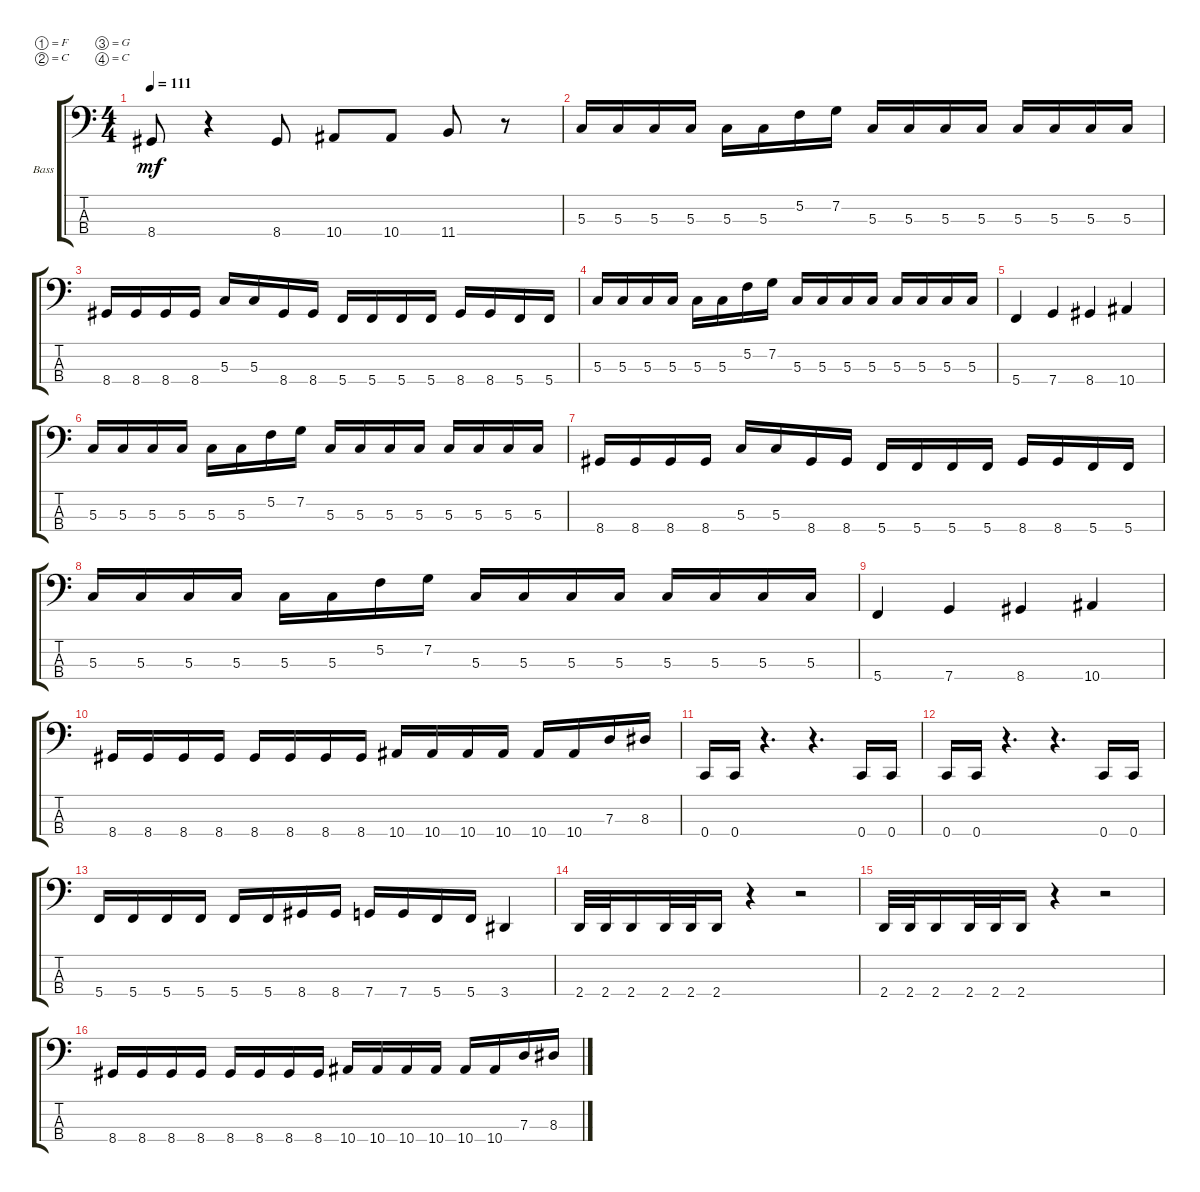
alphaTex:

\defaultSystemsLayout 4
\bracketExtendMode groupsimilarinstruments
\firstSystemTrackNameOrientation horizontal
\otherSystemsTrackNameOrientation horizontal
\track ("Bass" "Bass") {instrument electricbassfinger}
\staff {score tabs}
\tuning (F2 C2 G1 C1)
\ts (4 4)
\tempo 111
\clef f4
\ks c
8.4.8{dy mf} r.4 8.4.8 10.4.8 10.4.8 11.4.8 r.8 |
5.3.16 5.3.16 5.3.16 5.3.16 5.3.16 5.3.16 5.2.16 7.2.16 5.3.16 5.3.16 5.3.16 5.3.16 5.3.16 5.3.16 5.3.16 5.3.16 |
8.4.16 8.4.16 8.4.16 8.4.16 5.3.16 5.3.16 8.4.16 8.4.16 5.4.16 5.4.16 5.4.16 5.4.16 8.4.16 8.4.16 5.4.16 5.4.16 |
5.3.16 5.3.16 5.3.16 5.3.16 5.3.16 5.3.16 5.2.16 7.2.16 5.3.16 5.3.16 5.3.16 5.3.16 5.3.16 5.3.16 5.3.16 5.3.16 |
5.4.4 7.4.4 8.4.4 10.4.4 |
5.3.16 5.3.16 5.3.16 5.3.16 5.3.16 5.3.16 5.2.16 7.2.16 5.3.16 5.3.16 5.3.16 5.3.16 5.3.16 5.3.16 5.3.16 5.3.16 |
8.4.16 8.4.16 8.4.16 8.4.16 5.3.16 5.3.16 8.4.16 8.4.16 5.4.16 5.4.16 5.4.16 5.4.16 8.4.16 8.4.16 5.4.16 5.4.16 |
5.3.16 5.3.16 5.3.16 5.3.16 5.3.16 5.3.16 5.2.16 7.2.16 5.3.16 5.3.16 5.3.16 5.3.16 5.3.16 5.3.16 5.3.16 5.3.16 |
5.4.4 7.4.4 8.4.4 10.4.4 |
8.4.16 8.4.16 8.4.16 8.4.16 8.4.16 8.4.16 8.4.16 8.4.16 10.4.16 10.4.16 10.4.16 10.4.16 10.4.16 10.4.16 7.3.16 8.3.16 |
0.4.16 0.4.16 r.4{d} r.4{d} 0.4.16 0.4.16 |
0.4.16 0.4.16 r.4{d} r.4{d} 0.4.16 0.4.16 |
5.4.16 5.4.16 5.4.16 5.4.16 5.4.16 5.4.16 8.4.16 8.4.16 7.4.16 7.4.16 5.4.16 5.4.16 3.4.4 |
2.4.32 2.4.32 2.4.16 2.4.32 2.4.32 2.4.16 r.4 r.2 |
2.4.32 2.4.32 2.4.16 2.4.32 2.4.32 2.4.16 r.4 r.2 |
8.4.16 8.4.16 8.4.16 8.4.16 8.4.16 8.4.16 8.4.16 8.4.16 10.4.16 10.4.16 10.4.16 10.4.16 10.4.16 10.4.16 7.3.16 8.3.16
